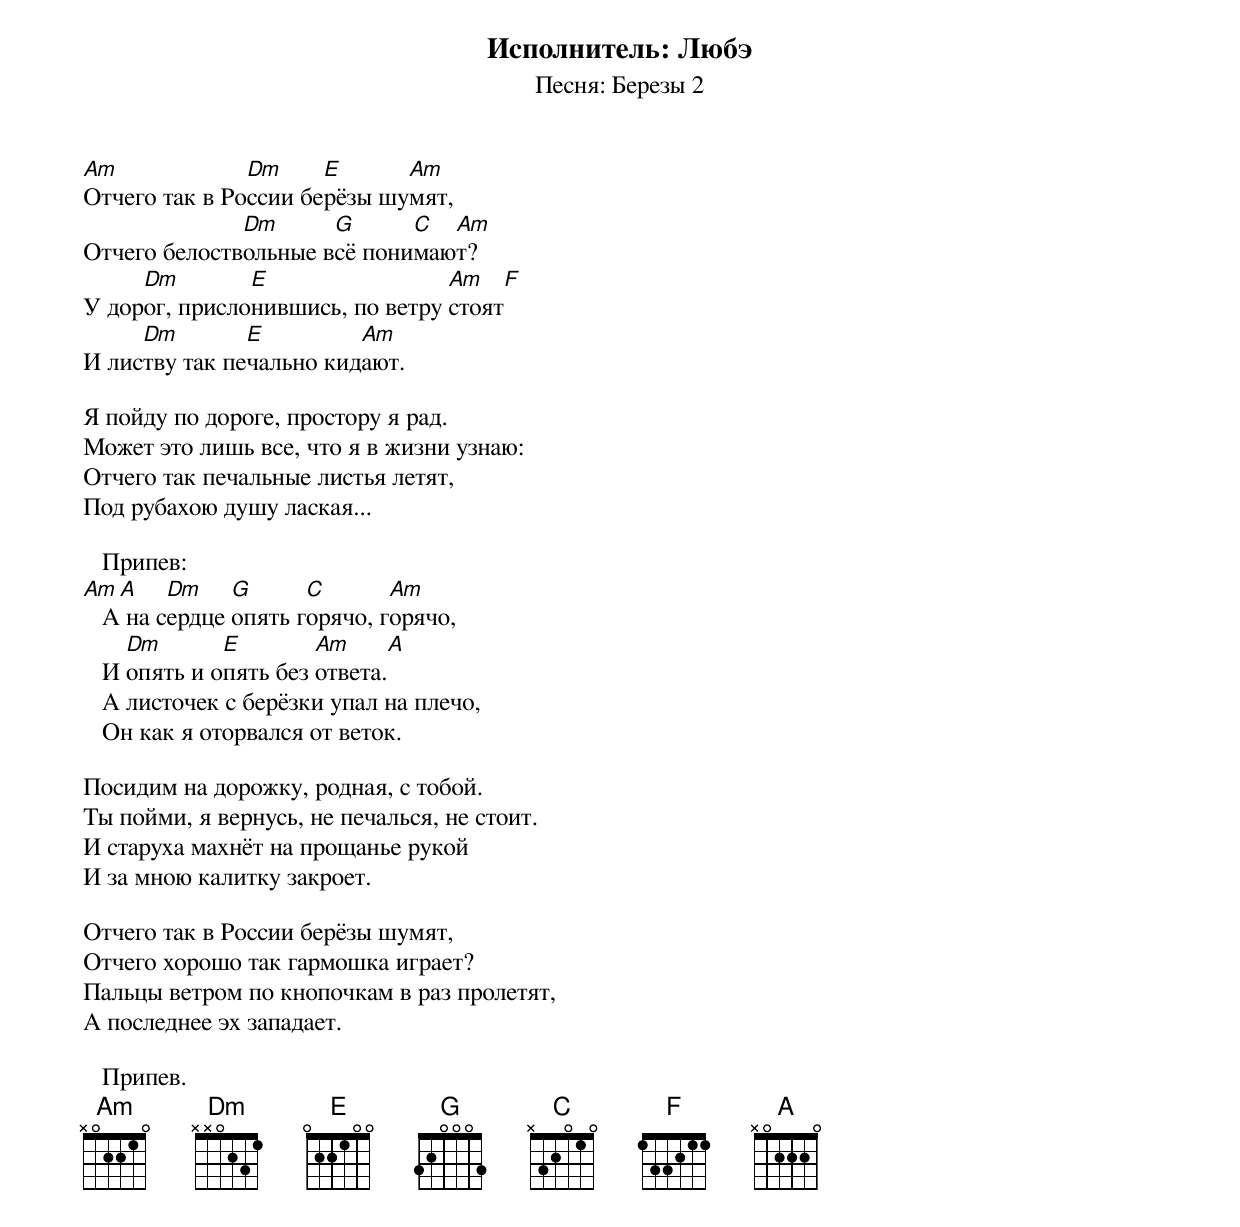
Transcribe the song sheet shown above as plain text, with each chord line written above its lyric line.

Исполнитель: Любэ
Песня: Березы 2


Am             Dm     E      Am
Отчего так в России берёзы шумят,
              Dm      G      C  Am
Отчего белоствольные всё понимают?
     Dm        E                 Am     F
У дорог, прислонившись, по ветру стоят
     Dm        E         Am
И листву так печально кидают.

Я пойду по дороге, простору я рад.
Может это лишь все, что я в жизни узнаю:
Отчего так печальные листья летят,
Под рубахою душу лаская...

   Припев:
Am  A    Dm    G      C       Am
   А на сердце опять горячо, горячо,
     Dm       E        Am     A
   И опять и опять без ответа.
   А листочек с берёзки упал на плечо,
   Он как я оторвался от веток.

Посидим на дорожку, родная, с тобой.
Ты пойми, я вернусь, не печалься, не стоит.
И старуха махнёт на прощанье рукой
И за мною калитку закроет.

Отчего так в России берёзы шумят,
Отчего хорошо так гармошка играет?
Пальцы ветром по кнопочкам в раз пролетят,
А последнее эх западает.

   Припев.
